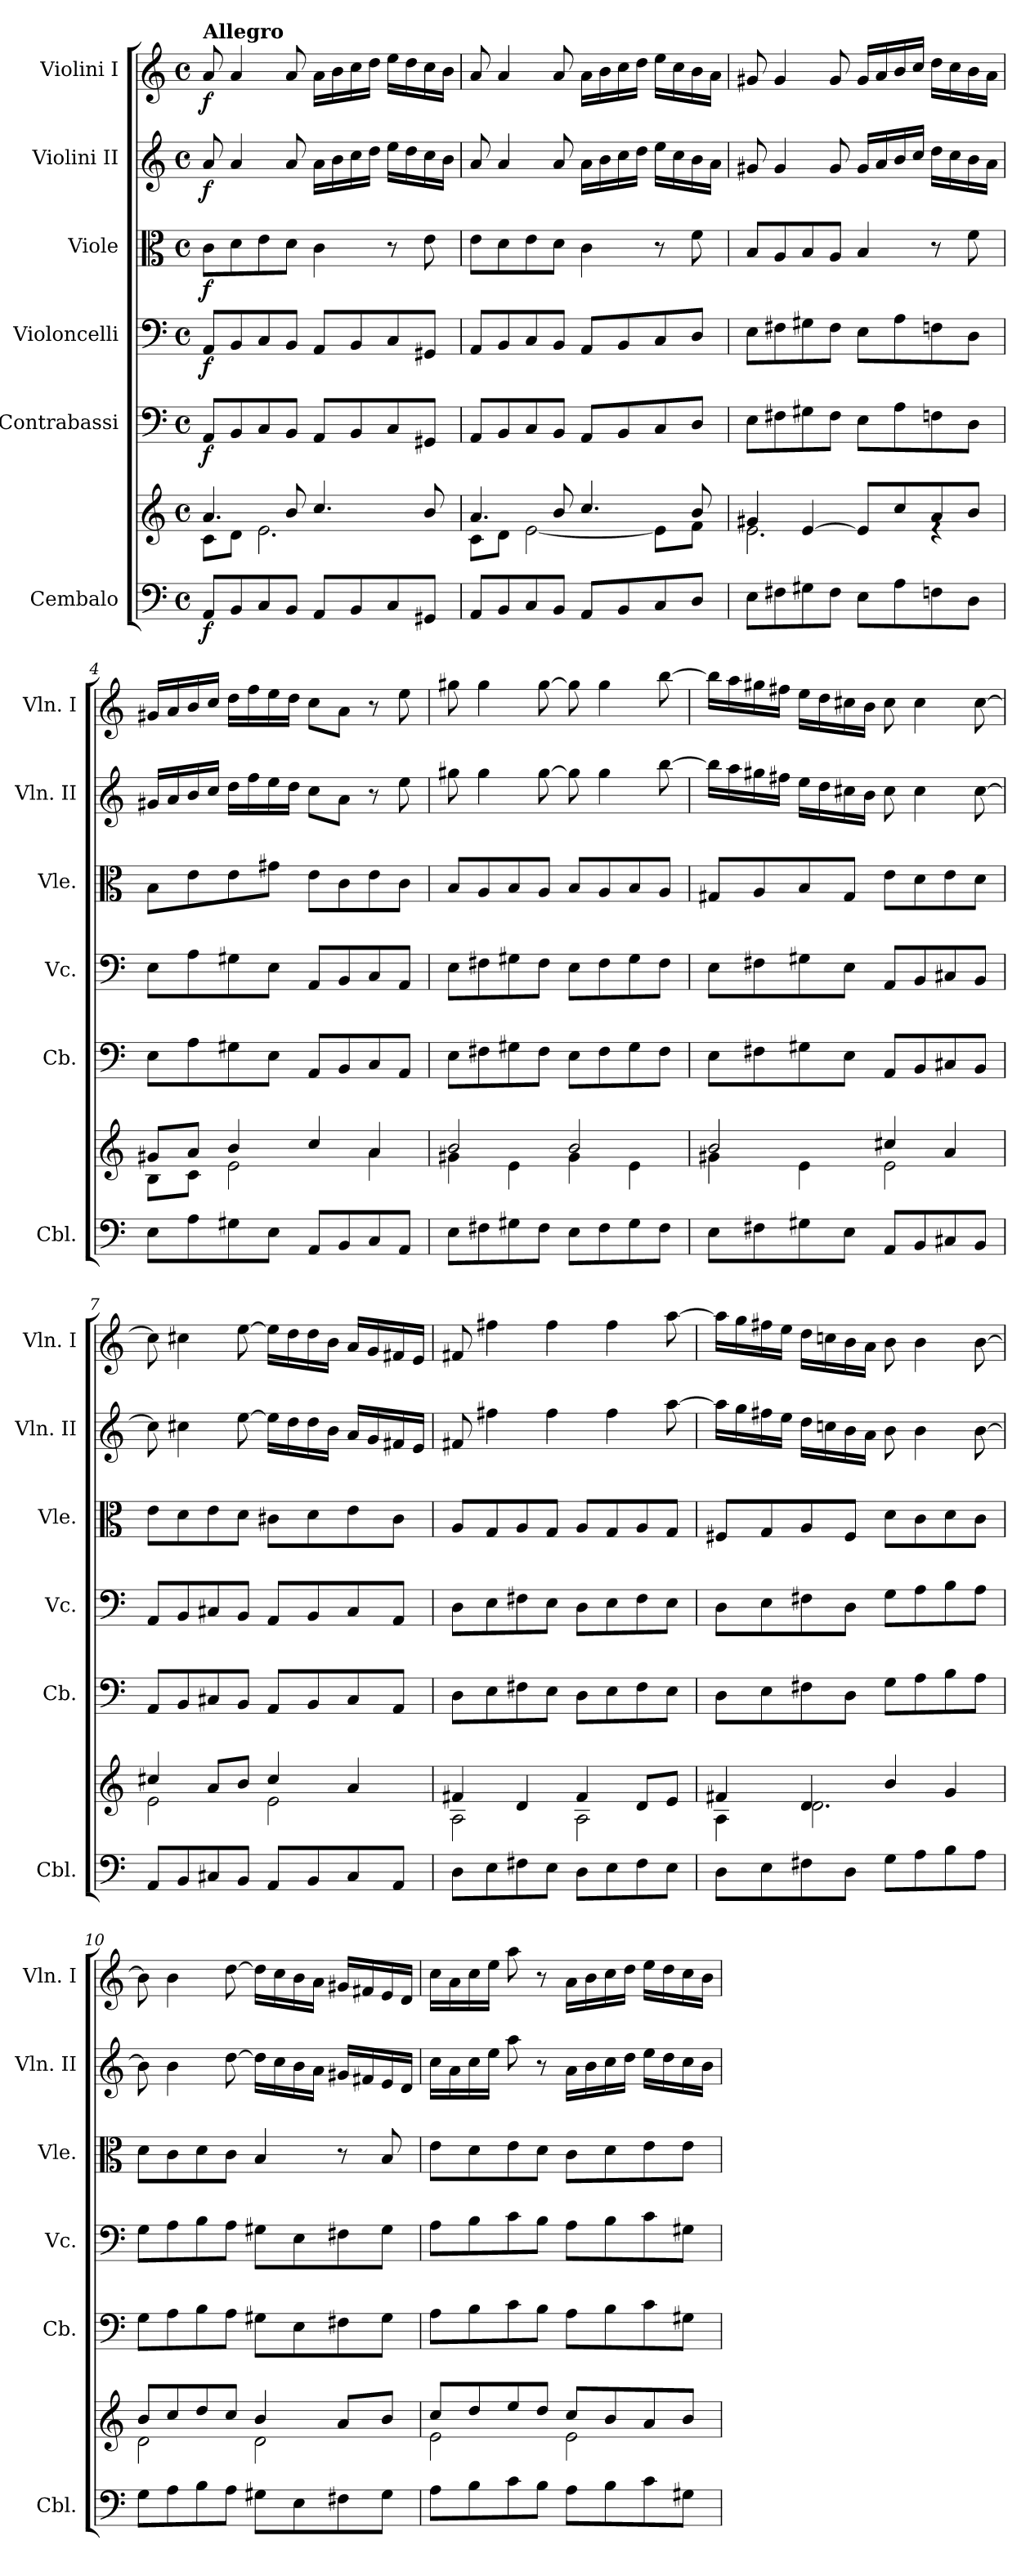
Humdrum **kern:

**kern	**kern	**dynam	**kern	**dynam	**kern	**dynam	**kern	**dynam	**kern	**dynam	**kern	**dynam
*part6	*part6	*part6	*part5	*part5	*part4	*part4	*part3	*part3	*part2	*part2	*part1	*part1
*staff7	*staff6	*staff6/7	*staff5	*staff5	*staff4	*staff4	*staff3	*staff3	*staff2	*staff2	*staff1	*staff1
*I"Cembalo	*	*	*I"Contrabassi	*	*I"Violoncelli	*	*I"Viole	*	*I"Violini II	*	*I"Violini I	*
*I'Cbl.	*	*	*I'Cb.	*	*I'Vc.	*	*I'Vle.	*	*I'Vln. II	*	*I'Vln. I	*
*clefF4	*clefG2	*	*clefF4	*	*clefF4	*	*clefC3	*	*clefG2	*	*clefG2	*
*	*	*	*ITrd7c12	*	*	*	*	*	*	*	*	*
*k[]	*k[]	*	*k[]	*	*k[]	*	*k[]	*	*k[]	*	*k[]	*
*M4/4	*M4/4	*	*M4/4	*	*M4/4	*	*M4/4	*	*M4/4	*	*M4/4	*
*met(c)	*met(c)	*	*met(c)	*	*met(c)	*	*met(c)	*	*met(c)	*	*met(c)	*
*MM120	*MM120	*	*MM120	*	*MM120	*	*MM120	*	*MM120	*	*MM120	*
=1	=1	=1	=1	=1	=1	=1	=1	=1	=1	=1	=1	=1
*	*^	*	*	*	*	*	*	*	*	*	*	*
!	!	!	!	!	!	!	!	!	!	!	!	!LO:TX:a:B:t=Allegro	!
!	!	!	!LO:DY:b=2	!	!LO:DY:b	!	!LO:DY:b	!	!LO:DY:b	!	!LO:DY:b	!	!LO:DY:b
8AA/L	4.a/	8c\L	f	8AAA/L	f	8AA/L	f	8c\L	f	8a/	f	8a/	f
8BB/	.	8d\J	.	8BBB/	.	8BB/	.	8d\	.	4a/	.	4a/	.
8C/	.	2.e\	.	8CC/	.	8C/	.	8e\	.	.	.	.	.
8BB/J	8b/	.	.	8BBB/J	.	8BB/J	.	8d\J	.	8a/	.	8a/	.
8AA/L	4.cc/	.	.	8AAA/L	.	8AA/L	.	4c\	.	16a\LL	.	16a\LL	.
.	.	.	.	.	.	.	.	.	.	16b\	.	16b\	.
8BB/	.	.	.	8BBB/	.	8BB/	.	.	.	16cc\	.	16cc\	.
.	.	.	.	.	.	.	.	.	.	16dd\JJ	.	16dd\JJ	.
8C/	.	.	.	8CC/	.	8C/	.	8r	.	16ee\LL	.	16ee\LL	.
.	.	.	.	.	.	.	.	.	.	16dd\	.	16dd\	.
8GG#X/J	8b/	.	.	8GGG#X/J	.	8GG#X/J	.	8e\	.	16cc\	.	16cc\	.
.	.	.	.	.	.	.	.	.	.	16b\JJ	.	16b\JJ	.
=2	=2	=2	=2	=2	=2	=2	=2	=2	=2	=2	=2	=2	=2
8AA/L	4.a/	8c\L	.	8AAA/L	.	8AA/L	.	8e\L	.	8a/	.	8a/	.
8BB/	.	8d\J	.	8BBB/	.	8BB/	.	8d\	.	4a/	.	4a/	.
8C/	.	[2e\	.	8CC/	.	8C/	.	8e\	.	.	.	.	.
8BB/J	8b/	.	.	8BBB/J	.	8BB/J	.	8d\J	.	8a/	.	8a/	.
8AA/L	4.cc/	.	.	8AAA/L	.	8AA/L	.	4c\	.	16a\LL	.	16a\LL	.
.	.	.	.	.	.	.	.	.	.	16b\	.	16b\	.
8BB/	.	.	.	8BBB/	.	8BB/	.	.	.	16cc\	.	16cc\	.
.	.	.	.	.	.	.	.	.	.	16dd\JJ	.	16dd\JJ	.
8C/	.	8e\L]	.	8CC/	.	8C/	.	8r	.	16ee\LL	.	16ee\LL	.
.	.	.	.	.	.	.	.	.	.	16cc\	.	16cc\	.
8D/J	8b/	8f\J	.	8DD/J	.	8D/J	.	8f\	.	16b\	.	16b\	.
.	.	.	.	.	.	.	.	.	.	16a\JJ	.	16a\JJ	.
!!LO:PB:g=z
=3	=3	=3	=3	=3	=3	=3	=3	=3	=3	=3	=3	=3	=3
8E\L	4g#X/	2.e\	.	8EE\L	.	8E\L	.	8B/L	.	8g#X/	.	8g#X/	.
8F#X\	.	.	.	8FF#X\	.	8F#X\	.	8A/	.	4g#/	.	4g#/	.
8G#X\	[4e/	.	.	8GG#X\	.	8G#X\	.	8B/	.	.	.	.	.
8F#\J	.	.	.	8FF#\J	.	8F#\J	.	8A/J	.	8g#/	.	8g#/	.
8E\L	8e/L]	.	.	8EE\L	.	8E\L	.	4B/	.	16g#/LL	.	16g#/LL	.
.	.	.	.	.	.	.	.	.	.	16a/	.	16a/	.
8A\	8cc/	.	.	8AA\	.	8A\	.	.	.	16b/	.	16b/	.
.	.	.	.	.	.	.	.	.	.	16cc/JJ	.	16cc/JJ	.
8Fni\	8a/	4re	.	8FFni\	.	8Fni\	.	8r	.	16dd\LL	.	16dd\LL	.
.	.	.	.	.	.	.	.	.	.	16cc\	.	16cc\	.
8D\J	8b/J	.	.	8DD\J	.	8D\J	.	8f\	.	16b\	.	16b\	.
.	.	.	.	.	.	.	.	.	.	16a\JJ	.	16a\JJ	.
=4	=4	=4	=4	=4	=4	=4	=4	=4	=4	=4	=4	=4	=4
8E\L	8g#X/L	8B\L	.	8EE\L	.	8E\L	.	8B\L	.	16g#X/LL	.	16g#X/LL	.
.	.	.	.	.	.	.	.	.	.	16a/	.	16a/	.
8A\	8a/J	8c\J	.	8AA\	.	8A\	.	8e\	.	16b/	.	16b/	.
.	.	.	.	.	.	.	.	.	.	16cc/JJ	.	16cc/JJ	.
8G#X\	4b/	2e\	.	8GG#X\	.	8G#X\	.	8e\	.	16dd\LL	.	16dd\LL	.
.	.	.	.	.	.	.	.	.	.	16ff\	.	16ff\	.
8E\J	.	.	.	8EE\J	.	8E\J	.	8g#X\J	.	16ee\	.	16ee\	.
.	.	.	.	.	.	.	.	.	.	16dd\JJ	.	16dd\JJ	.
8AA/L	4cc/	.	.	8AAA/L	.	8AA/L	.	8e\L	.	8cc\L	.	8cc\L	.
8BB/	.	.	.	8BBB/	.	8BB/	.	8c\	.	8a\J	.	8a\J	.
8C/	4a/	4a\	.	8CC/	.	8C/	.	8e\	.	8r	.	8r	.
8AA/J	.	.	.	8AAA/J	.	8AA/J	.	8c\J	.	8ee\	.	8ee\	.
=5	=5	=5	=5	=5	=5	=5	=5	=5	=5	=5	=5	=5	=5
8E\L	2b/	4g#X\	.	8EE\L	.	8E\L	.	8B/L	.	8gg#X\	.	8gg#X\	.
8F#X\	.	.	.	8FF#X\	.	8F#X\	.	8A/	.	4gg#\	.	4gg#\	.
8G#X\	.	4e\	.	8GG#X\	.	8G#X\	.	8B/	.	.	.	.	.
8F#\J	.	.	.	8FF#\J	.	8F#\J	.	8A/J	.	[8gg#\	.	[8gg#\	.
8E\L	2b/	4g#\	.	8EE\L	.	8E\L	.	8B/L	.	8gg#\]	.	8gg#\]	.
8F#\	.	.	.	8FF#\	.	8F#\	.	8A/	.	4gg#\	.	4gg#\	.
8G#\	.	4e\	.	8GG#\	.	8G#\	.	8B/	.	.	.	.	.
8F#\J	.	.	.	8FF#\J	.	8F#\J	.	8A/J	.	[8bb\	.	[8bb\	.
!!LO:PB:g=z
=6	=6	=6	=6	=6	=6	=6	=6	=6	=6	=6	=6	=6	=6
8E\L	2b/	4g#X\	.	8EE\L	.	8E\L	.	8G#X/L	.	16bb\LL]	.	16bb\LL]	.
.	.	.	.	.	.	.	.	.	.	16aa\	.	16aa\	.
8F#X\	.	.	.	8FF#X\	.	8F#X\	.	8A/	.	16gg#X\	.	16gg#X\	.
.	.	.	.	.	.	.	.	.	.	16ff#X\JJ	.	16ff#X\JJ	.
8G#X\	.	4e\	.	8GG#X\	.	8G#X\	.	8B/	.	16ee\LL	.	16ee\LL	.
.	.	.	.	.	.	.	.	.	.	16dd\	.	16dd\	.
8E\J	.	.	.	8EE\J	.	8E\J	.	8G#/J	.	16cc#X\	.	16cc#X\	.
.	.	.	.	.	.	.	.	.	.	16b\JJ	.	16b\JJ	.
8AA/L	4cc#X/	2e\	.	8AAA/L	.	8AA/L	.	8e\L	.	8cc#\	.	8cc#\	.
8BB/	.	.	.	8BBB/	.	8BB/	.	8d\	.	4cc#\	.	4cc#\	.
8C#X/	4a/	.	.	8CC#X/	.	8C#X/	.	8e\	.	.	.	.	.
8BB/J	.	.	.	8BBB/J	.	8BB/J	.	8d\J	.	[8cc#\	.	[8cc#\	.
=7	=7	=7	=7	=7	=7	=7	=7	=7	=7	=7	=7	=7	=7
8AA/L	4cc#X/	2e\	.	8AAA/L	.	8AA/L	.	8e\L	.	8cc#i\]	.	8cc#i\]	.
8BB/	.	.	.	8BBB/	.	8BB/	.	8d\	.	4cc#\	.	4cc#\	.
8C#X/	8a/L	.	.	8CC#X/	.	8C#X/	.	8e\	.	.	.	.	.
8BB/J	8b/J	.	.	8BBB/J	.	8BB/J	.	8d\J	.	[8ee\	.	[8ee\	.
8AA/L	4cc#/	2e\	.	8AAA/L	.	8AA/L	.	8c#X\L	.	16ee\LL]	.	16ee\LL]	.
.	.	.	.	.	.	.	.	.	.	16dd\	.	16dd\	.
8BB/	.	.	.	8BBB/	.	8BB/	.	8d\	.	16dd\	.	16dd\	.
.	.	.	.	.	.	.	.	.	.	16b\JJ	.	16b\JJ	.
8C#/	4a/	.	.	8CC#/	.	8C#/	.	8e\	.	16a/LL	.	16a/LL	.
.	.	.	.	.	.	.	.	.	.	16g/	.	16g/	.
8AA/J	.	.	.	8AAA/J	.	8AA/J	.	8c#\J	.	16f#X/	.	16f#X/	.
.	.	.	.	.	.	.	.	.	.	16e/JJ	.	16e/JJ	.
!!LO:PB:g=z
=8	=8	=8	=8	=8	=8	=8	=8	=8	=8	=8	=8	=8	=8
8D\L	4f#X/	2A\	.	8DD\L	.	8D\L	.	8A/L	.	8f#X/	.	8f#X/	.
8E\	.	.	.	8EE\	.	8E\	.	8G/	.	4ff#X\	.	4ff#X\	.
8F#X\	4d/	.	.	8FF#X\	.	8F#X\	.	8A/	.	.	.	.	.
8E\J	.	.	.	8EE\J	.	8E\J	.	8G/J	.	4ff#\	.	4ff#\	.
8D\L	4f#/	2A\	.	8DD\L	.	8D\L	.	8A/L	.	.	.	.	.
8E\	.	.	.	8EE\	.	8E\	.	8G/	.	4ff#\	.	4ff#\	.
8F#\	8d/L	.	.	8FF#\	.	8F#\	.	8A/	.	.	.	.	.
8E\J	8e/J	.	.	8EE\J	.	8E\J	.	8G/J	.	[8aa\	.	[8aa\	.
=9	=9	=9	=9	=9	=9	=9	=9	=9	=9	=9	=9	=9	=9
8D\L	4f#X/	4A\	.	8DD\L	.	8D\L	.	8F#X/L	.	16aa\LL]	.	16aa\LL]	.
.	.	.	.	.	.	.	.	.	.	16gg\	.	16gg\	.
8E\	.	.	.	8EE\	.	8E\	.	8G/	.	16ff#X\	.	16ff#X\	.
.	.	.	.	.	.	.	.	.	.	16ee\JJ	.	16ee\JJ	.
8F#X\	4d/	2.d\	.	8FF#X\	.	8F#X\	.	8A/	.	16dd\LL	.	16dd\LL	.
.	.	.	.	.	.	.	.	.	.	16ccni\	.	16ccni\	.
8D\J	.	.	.	8DD\J	.	8D\J	.	8F#/J	.	16b\	.	16b\	.
.	.	.	.	.	.	.	.	.	.	16a\JJ	.	16a\JJ	.
8G\L	4b/	.	.	8GG\L	.	8G\L	.	8d\L	.	8b\	.	8b\	.
8A\	.	.	.	8AA\	.	8A\	.	8c\	.	4b\	.	4b\	.
8B\	4g/	.	.	8BB\	.	8B\	.	8d\	.	.	.	.	.
8A\J	.	.	.	8AA\J	.	8A\J	.	8c\J	.	[8b\	.	[8b\	.
!!LO:PB:g=z
=10	=10	=10	=10	=10	=10	=10	=10	=10	=10	=10	=10	=10	=10
8G\L	8b/L	2d\	.	8GG\L	.	8G\L	.	8d\L	.	8b\]	.	8b\]	.
8A\	8cc/	.	.	8AA\	.	8A\	.	8c\	.	4b\	.	4b\	.
8B\	8dd/	.	.	8BB\	.	8B\	.	8d\	.	.	.	.	.
8A\J	8cc/J	.	.	8AA\J	.	8A\J	.	8c\J	.	[8dd\	.	[8dd\	.
8G#X\L	4b/	2d\	.	8GG#X\L	.	8G#X\L	.	4B/	.	16dd\LL]	.	16dd\LL]	.
.	.	.	.	.	.	.	.	.	.	16cc\	.	16cc\	.
8E\	.	.	.	8EE\	.	8E\	.	.	.	16b\	.	16b\	.
.	.	.	.	.	.	.	.	.	.	16a\JJ	.	16a\JJ	.
8F#X\	8a/L	.	.	8FF#X\	.	8F#X\	.	8r	.	16g#X/LL	.	16g#X/LL	.
.	.	.	.	.	.	.	.	.	.	16f#X/	.	16f#X/	.
8G#\J	8b/J	.	.	8GG#\J	.	8G#\J	.	8B/	.	16e/	.	16e/	.
.	.	.	.	.	.	.	.	.	.	16d/JJ	.	16d/JJ	.
=11	=11	=11	=11	=11	=11	=11	=11	=11	=11	=11	=11	=11	=11
8A\L	8cc/L	2e\	.	8AA\L	.	8A\L	.	8e\L	.	16cc\LL	.	16cc\LL	.
.	.	.	.	.	.	.	.	.	.	16a\	.	16a\	.
8B\	8dd/	.	.	8BB\	.	8B\	.	8d\	.	16cc\	.	16cc\	.
.	.	.	.	.	.	.	.	.	.	16ee\JJ	.	16ee\JJ	.
8c\	8ee/	.	.	8C\	.	8c\	.	8e\	.	8aa\	.	8aa\	.
8B\J	8dd/J	.	.	8BB\J	.	8B\J	.	8d\J	.	8r	.	8r	.
8A\L	8cc/L	2e\	.	8AA\L	.	8A\L	.	8c\L	.	16a\LL	.	16a\LL	.
.	.	.	.	.	.	.	.	.	.	16b\	.	16b\	.
8B\	8b/	.	.	8BB\	.	8B\	.	8d\	.	16cc\	.	16cc\	.
.	.	.	.	.	.	.	.	.	.	16dd\JJ	.	16dd\JJ	.
8c\	8a/	.	.	8C\	.	8c\	.	8e\	.	16ee\LL	.	16ee\LL	.
.	.	.	.	.	.	.	.	.	.	16dd\	.	16dd\	.
8G#X\J	8b/J	.	.	8GG#X\J	.	8G#X\J	.	8e\J	.	16cc\	.	16cc\	.
.	.	.	.	.	.	.	.	.	.	16b\JJ	.	16b\JJ	.
*	*v	*v	*	*	*	*	*	*	*	*	*	*	*
=	=	=	=	=	=	=	=	=	=	=	=	=
*-	*-	*-	*-	*-	*-	*-	*-	*-	*-	*-	*-	*-
